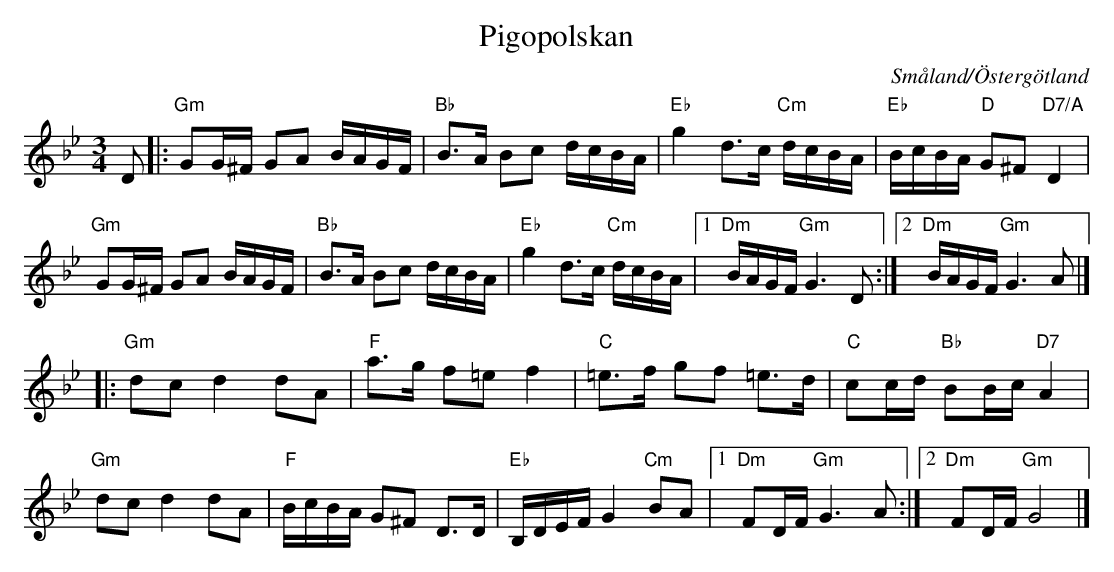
X:1
T:Pigopolskan
O:Småland/Östergötland
M:3/4
L:1/8
K:Gm
D|:"Gm" GG/2^F/2 GA B/2A/2G/2F/2|"Bb" B3/2A/2 Bc d/2c/2B/2A/2|"Eb" g2 d3/2c/2 "Cm"d/2c/2B/2A/2 | "Eb"B/2c/2B/2A/2 "D"G^F "D7/A"D2|
"Gm" GG/2^F/2 GA B/2A/2G/2F/2|"Bb" B3/2A/2 Bc d/2c/2B/2A/2|"Eb" g2 d3/2c/2 "Cm"d/2c/2B/2A/2|[1 "Dm" B/2A/2G/2F/2 "Gm" G3 D:|[2 "Dm" B/2A/2G/2F/2 "Gm" G3 A|]
|:"Gm" dc d2 dA|"F" a3/2g/2 f=e f2|"C" =e3/2f/2 gf =e3/2d/2|"C" cc/2d/2 "Bb" BB/2c/2 "D7" A2|
"Gm" dc d2 dA|"F" B/2c/2B/2A/2 G^F D3/2D/2|"Eb" B,/2D/2E/2F/2 G2 "Cm"BA|[1 "Dm" FD/2F/2 "Gm" G3 A:|[2 "Dm" FD/2F/2 "Gm" G4|]
